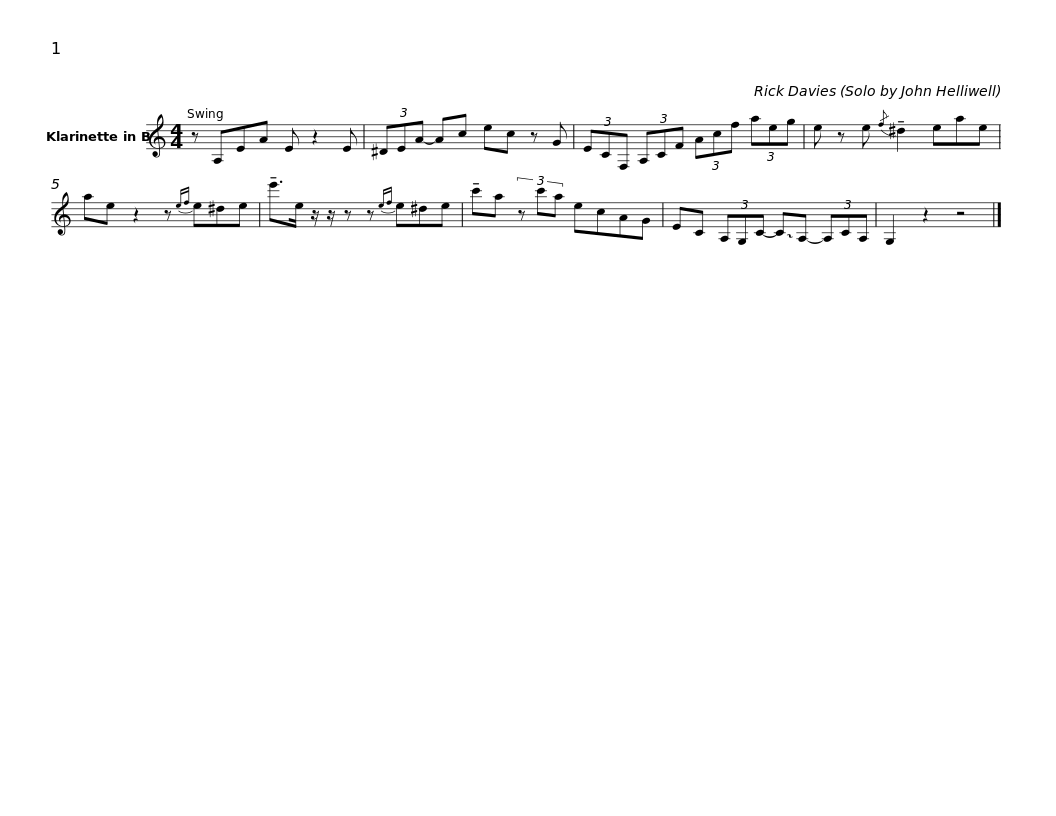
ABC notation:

X:1
L:1/8
M:4/4
I:linebreak $
K:none
V:1 treble transpose=-2
V:1
[K:C] z A,EA E z2 E | (3^DEA- Ac ec z G | (3ECF, (3A,CF (3Acf (3aeg | e z e{/f} !tenuto!^d2 eae |$ ae z2 z{ef} e^de | %5
 !tenuto!e'>e z/ z/ z z{ef} e^de | !tenuto!c'a (3z c'a ecAG | EC (3A,G,C- !~(!C!~)!A,- (3A,CA, |$ G,2 z2 z4 |] %9
